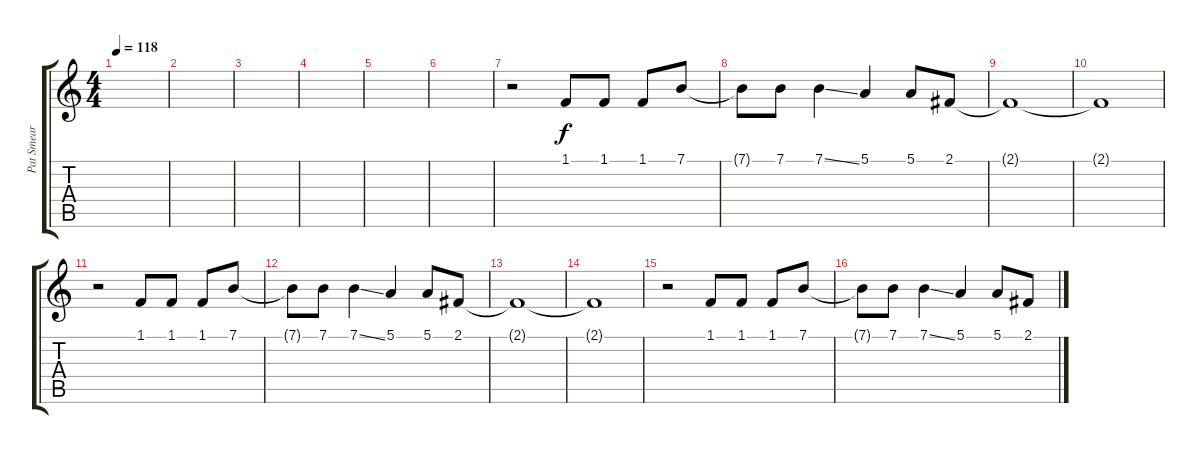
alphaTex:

\track ("Pat Smear (Voix)" "Pat Smear ") {instrument clarinet}
\staff {score tabs}
\tuning (E4 B3 G3 D3 A2 E2) {hide}
\ts (4 4)
\tempo 118
\clef g2
\ks c
|
|
|
|
|
|
r.2 1.1.8 1.1.8 1.1.8 7.1.8 |
7.1{t}.8 7.1.8 7.1{ss}.4 5.1.4 5.1.8 2.1.8 |
2.1{t}.1 |
2.1{t}.1 |
r.2 1.1.8 1.1.8 1.1.8 7.1.8 |
7.1{t}.8 7.1.8 7.1{ss}.4 5.1.4 5.1.8 2.1.8 |
2.1{t}.1 |
2.1{t}.1 |
r.2 1.1.8 1.1.8 1.1.8 7.1.8 |
7.1{t}.8 7.1.8 7.1{ss}.4 5.1.4 5.1.8 2.1.8
